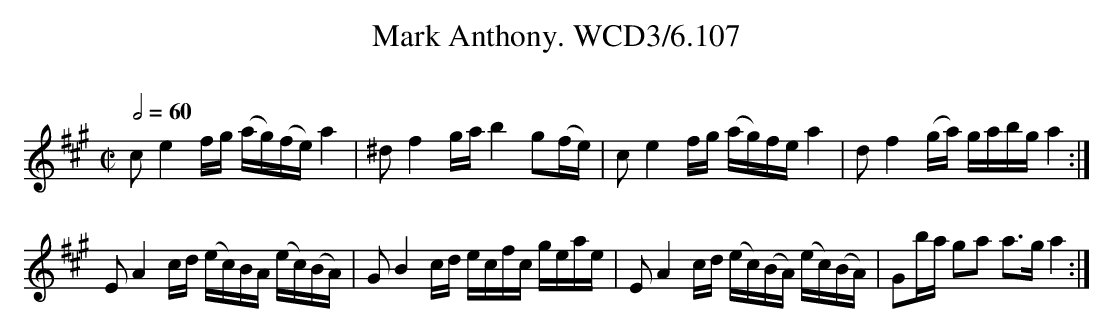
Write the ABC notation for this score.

X:1
T:Mark Anthony. WCD3/6.107
O:
M:C|
L:1/8
Q:1/2=60
K:A
c e2 f/g/ (a/g/)(f/e/) a2|^d f2 g/a/ b2 g(f/e/)|\
c e2 f/g/ (a/g/)f/e/ a2|d f2 (g/a/) g/a/b/g/ a2:|
E A2c/d/ (e/c/)B/A/ (e/c/)(B/A/)|G B2 c/d/ e/c/f/c/ g/e/a/e/|\
E A2 c/d/ (e/c/)(B/A/) (e/c/)(B/A/)|Gb/a/ ga a>g a2:|
